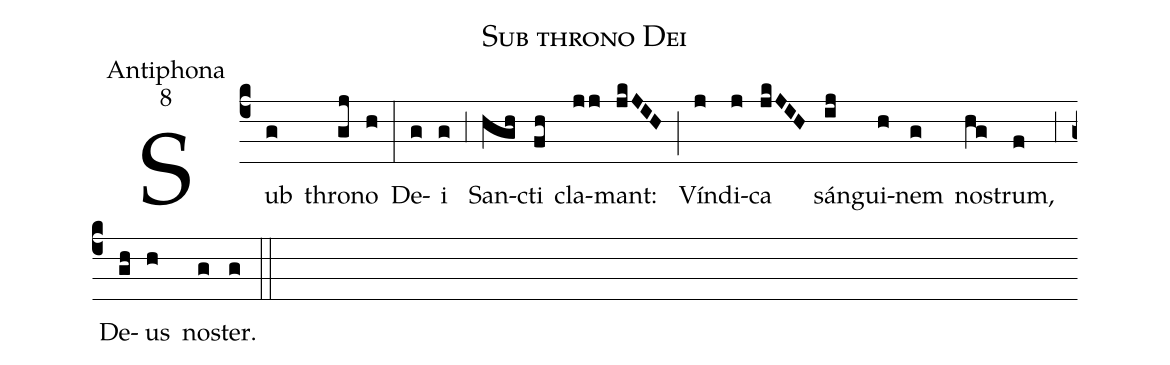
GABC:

name:Sub throno Dei;
office-part:Antiphona;
mode:8;
%%
(c4) Sub(g) thro(gj)no(h) (:)
De(g)i(g) (,3) San(hgh)cti(fh) cla(jj)mant:(jkJIH) (;) Vín(j)di(j)ca(jkJIH) sán(ij)gui(h)nem(g) no(hg)strum,(f) (,3) De(gh)us(h) no(g)ster.(g) (::)
